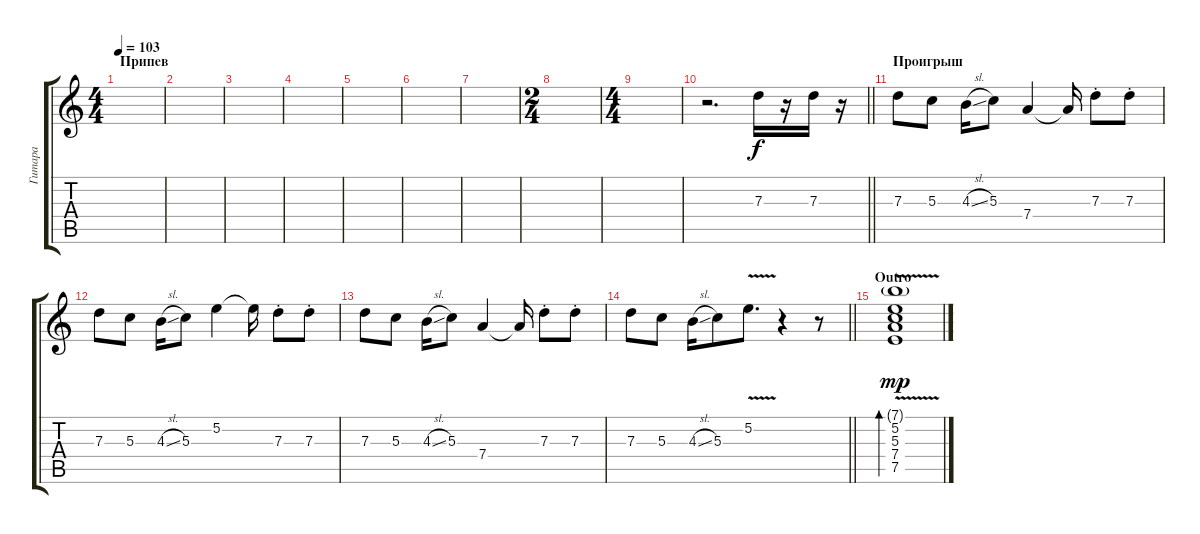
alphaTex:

\track ("Гитара" "Гитара") {instrument electricguitarjazz}
\staff {score tabs}
\tuning (E4 B3 G3 D3 A2 E2) {hide}
\ts (4 4)
\section ("" "Припев")
\tempo 103
\clef g2
\ks c
|
|
|
|
|
|
|
\ts (2 4)
|
\ts (4 4)
|
\barLineRight lightlight
r.2{d volume 16} 7.3.16 r.16 7.3.16 r.16 |
\section ("" "Проигрыш")
7.3.8 5.3.8 4.3{sl}.16 5.3.8 7.4.4 7.4{t}.16 7.3{st}.8 7.3{st}.8 |
7.3.8 5.3.8 4.3{sl}.16 5.3.8 5.2.4 5.2{t}.16 7.3{st}.8 7.3{st}.8 |
7.3.8 5.3.8 4.3{sl}.16 5.3.8 7.4.4 7.4{t}.16 7.3{st}.8 7.3{st}.8 |
\barLineRight lightlight
7.3.8 5.3.8 4.3{sl}.16 5.3.8 5.2{v}.8{d} r.4 r.8 |
\section ("" "Outro")
(7.1{v g} 5.2 5.3{v} 7.4{v} 7.5{v}).1{bd 60 dy mp}
